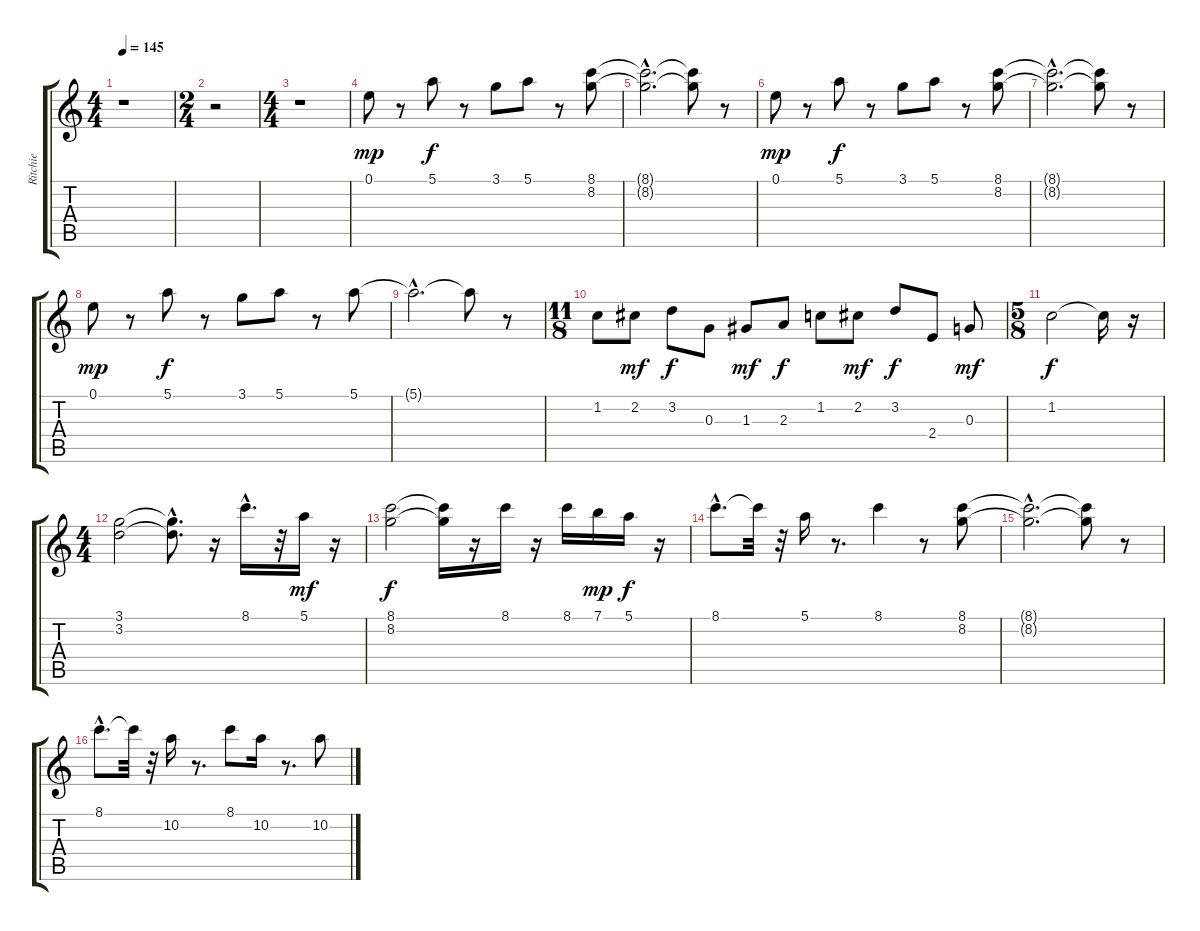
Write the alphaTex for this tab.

\track ("Ritchie" "Ritchie") {instrument overdrivenguitar}
\staff {score tabs}
\tuning (E4 B3 G3 D3 A2 E2) {hide}
\ts (4 4)
\tempo 145
\clef g2
\ks c
r.1{dy f} |
\ts (2 4)
r.2 |
\ts (4 4)
r.1 |
0.1.8{dy mp} r.8 5.1.8{dy f} r.8 3.1.8 5.1.8 r.8 (8.1 8.2).8 |
(8.1{hac t} 8.2{hac t}).2{d} (8.1{t} 8.2{t}).8 r.8 |
0.1.8{dy mp} r.8 5.1.8{dy f} r.8 3.1.8 5.1.8 r.8 (8.1 8.2).8 |
(8.1{hac t} 8.2{hac t}).2{d} (8.1{t} 8.2{t}).8 r.8 |
0.1.8{dy mp} r.8 5.1.8{dy f} r.8 3.1.8 5.1.8 r.8 5.1.8 |
5.1{hac t}.2{d} 5.1{t}.8 r.8 |
\ts (11 8)
1.2.8 2.2.8{dy mf} 3.2.8{dy f} 0.3.8 1.3.8{dy mf} 2.3.8{dy f} 1.2.8 2.2.8{dy mf} 3.2.8{dy f} 2.4.8 0.3.8{dy mf} |
\ts (5 8)
1.2.2{dy f} 1.2{t}.16 r.16 |
\ts (4 4)
(3.1 3.2).2 (3.1{hac t} 3.2{hac t}).8{d} r.16 8.1{hac}.16{d} r.32 5.1.16{dy mf} r.16 |
(8.1 8.2).2{dy f} (8.1{t} 8.2{t}).16 r.16 8.1.16 r.16 8.1.16 7.1.16{dy mp} 5.1.16{dy f} r.16 |
8.1{hac}.8{d} 8.1{t}.32 r.32 5.1.16 r.8{d} 8.1.4 r.8 (8.1 8.2).8 |
(8.1{hac t} 8.2{hac t}).2{d} (8.1{t} 8.2{t}).8 r.8 |
8.1{hac}.8{d} 8.1{t}.32 r.32 10.2.16 r.8{d} 8.1.8 10.2.16 r.8{d} 10.2.8
